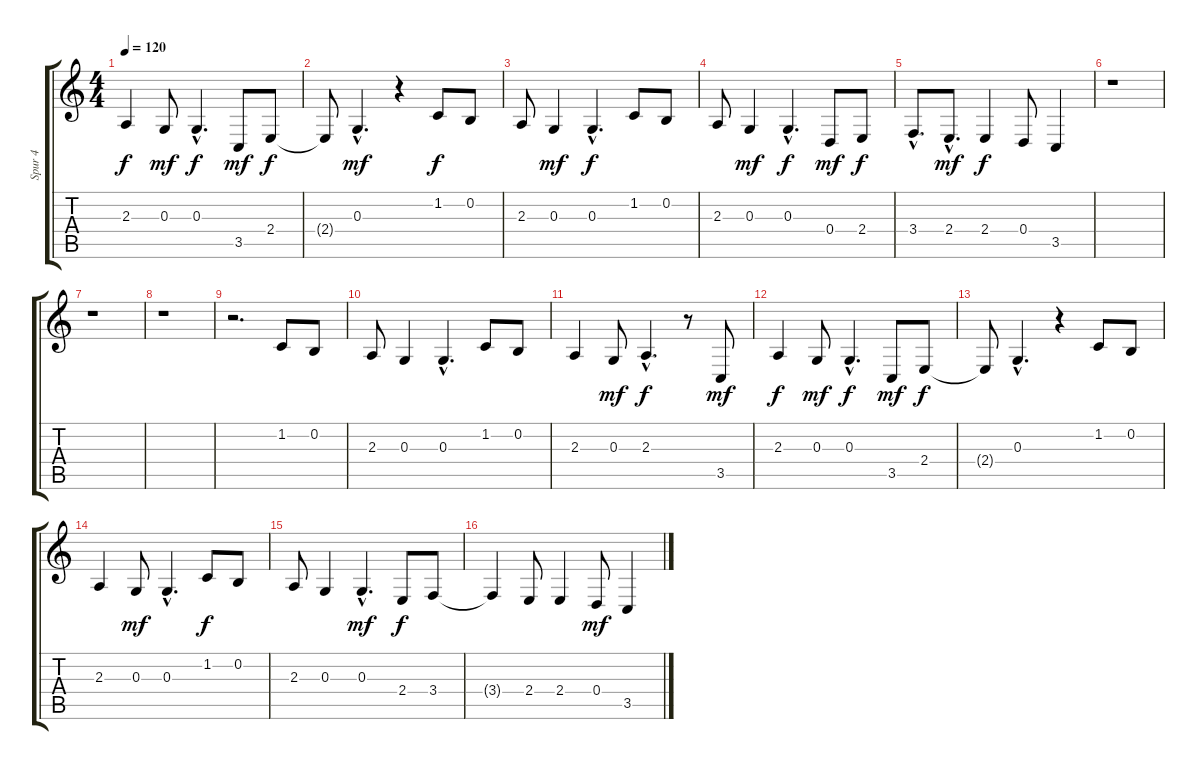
\track ("Spur 4" "Spur 4") {instrument voiceoohs}
\staff {score tabs}
\tuning (E4 B3 G3 D3 A2 E2) {hide}
\ts (4 4)
\tempo 120
\clef g2
\ks c
2.3.4{dy f} 0.3.8{dy mf} 0.3{hac}.4{d dy f} 3.5.8{dy mf} 2.4.8{dy f} |
2.4{t}.8 0.3{hac}.4{d dy mf} r.4 1.2.8{dy f} 0.2.8 |
2.3.8 0.3.4{dy mf} 0.3{hac}.4{d dy f} 1.2.8 0.2.8 |
2.3.8 0.3.4{dy mf} 0.3{hac}.4{d dy f} 0.4.8{dy mf} 2.4.8{dy f} |
3.4{hac}.8{d} 2.4{hac}.8{d dy mf} 2.4.4{dy f} 0.4.8 3.5.4 |
r.1 |
r.1 |
r.1 |
r.2{d} 1.2.8 0.2.8 |
2.3.8 0.3.4 0.3{hac}.4{d} 1.2.8 0.2.8 |
2.3.4 0.3.8{dy mf} 2.3{hac}.4{d dy f} r.8 3.5.8{dy mf} |
2.3.4{dy f} 0.3.8{dy mf} 0.3{hac}.4{d dy f} 3.5.8{dy mf} 2.4.8{dy f} |
2.4{t}.8 0.3{hac}.4{d} r.4 1.2.8 0.2.8 |
2.3.4 0.3.8{dy mf} 0.3{hac}.4{d} 1.2.8{dy f} 0.2.8 |
2.3.8 0.3.4 0.3{hac}.4{d dy mf} 2.4.8{dy f} 3.4.8 |
3.4{t}.4 2.4.8 2.4.4 0.4.8{dy mf} 3.5.4
